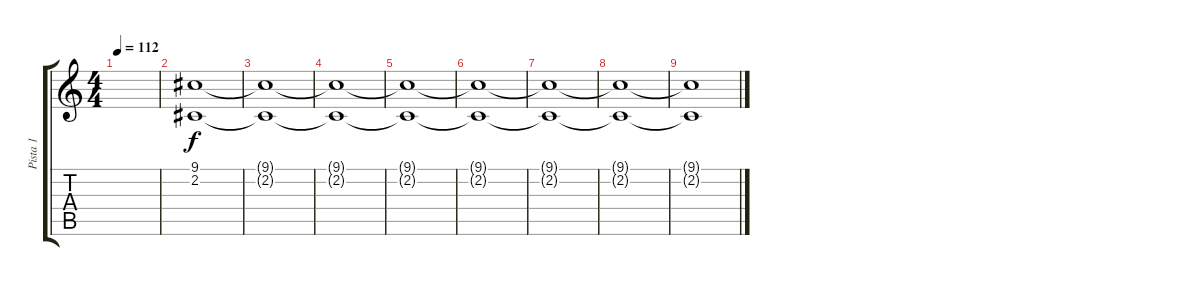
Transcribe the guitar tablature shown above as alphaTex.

\track ("Pista 1" "Pista 1") {instrument synthstrings1}
\staff {score tabs}
\tuning (E4 B3 G3 D3 A2 E2) {hide}
\ts (4 4)
\tempo 112
\clef g2
\ks c
|
(9.1 2.2).1 |
(9.1{t} 2.2{t}).1 |
(9.1{t} 2.2{t}).1 |
(9.1{t} 2.2{t}).1 |
(9.1{t} 2.2{t}).1 |
(9.1{t} 2.2{t}).1 |
(9.1{t} 2.2{t}).1 |
(9.1{t} 2.2{t}).1
